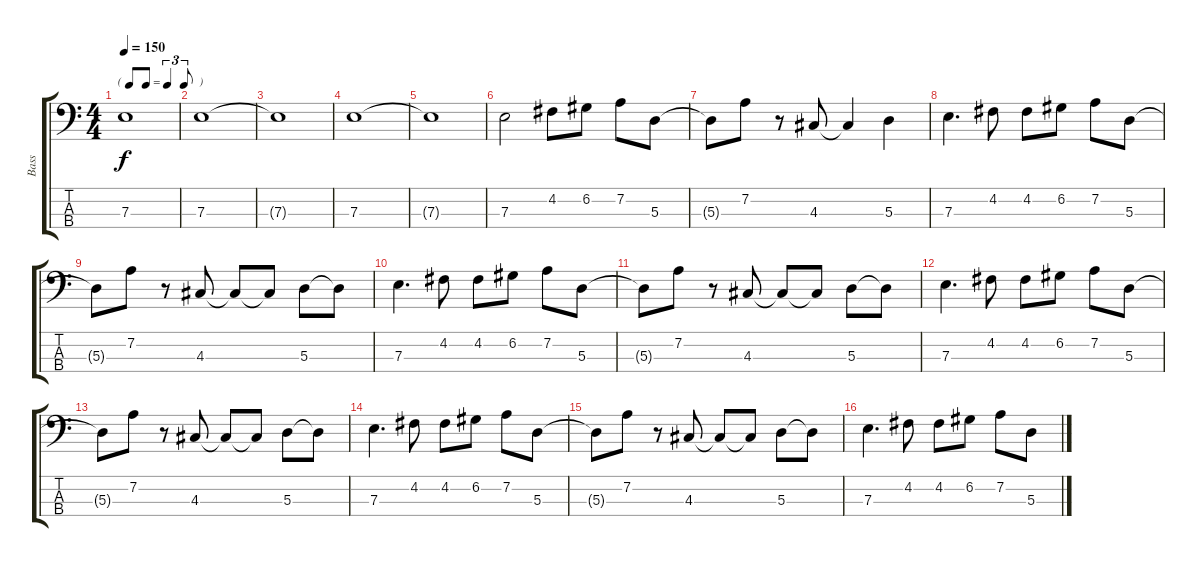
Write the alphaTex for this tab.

\track ("Bass" "Bass") {instrument electricbassfinger}
\staff {score tabs}
\tuning (G2 D2 A1 E1) {hide}
\ts (4 4)
\tf triplet8th
\tempo 150
\clef f4
\ks c
7.3{t}.1{dy f} |
7.3.1 |
7.3{t}.1 |
7.3.1 |
7.3{t}.1 |
7.3.2 4.2.8 6.2.8 7.2.8 5.3.8 |
5.3{t}.8 7.2.8 r.8 4.3.8 4.3{t}.4 5.3.4 |
7.3.4{d} 4.2.8 4.2.8 6.2.8 7.2.8 5.3.8 |
5.3{t}.8 7.2.8 r.8 4.3.8 4.3{t}.8 4.3{t}.8 5.3.8 5.3{t}.8 |
7.3.4{d} 4.2.8 4.2.8 6.2.8 7.2.8 5.3.8 |
5.3{t}.8 7.2.8 r.8 4.3.8 4.3{t}.8 4.3{t}.8 5.3.8 5.3{t}.8 |
7.3.4{d} 4.2.8 4.2.8 6.2.8 7.2.8 5.3.8 |
5.3{t}.8 7.2.8 r.8 4.3.8 4.3{t}.8 4.3{t}.8 5.3.8 5.3{t}.8 |
7.3.4{d} 4.2.8 4.2.8 6.2.8 7.2.8 5.3.8 |
5.3{t}.8 7.2.8 r.8 4.3.8 4.3{t}.8 4.3{t}.8 5.3.8 5.3{t}.8 |
7.3.4{d} 4.2.8 4.2.8 6.2.8 7.2.8 5.3.8
